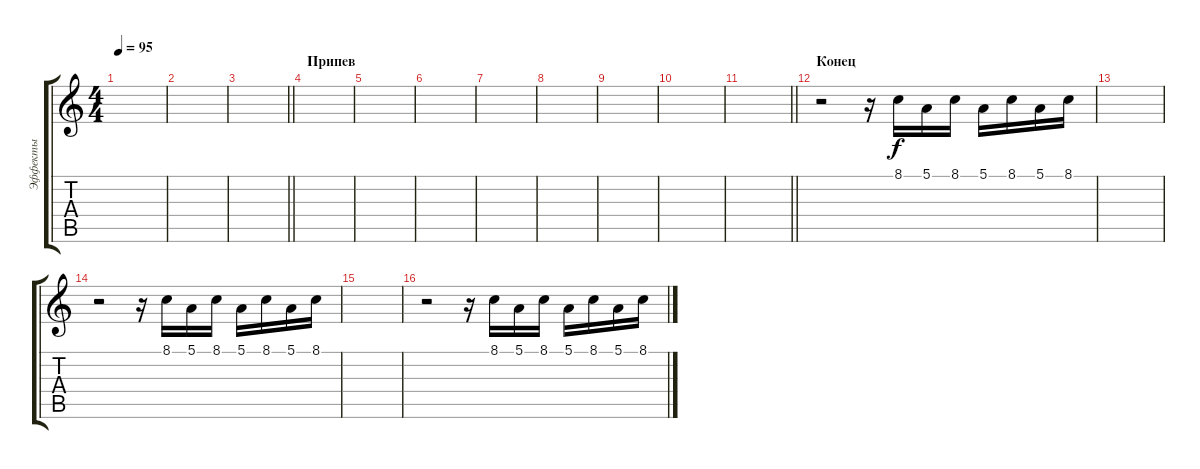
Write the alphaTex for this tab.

\track ("Эффекты" "Эффекты") {instrument recorder}
\staff {score tabs}
\tuning (E4 B3 G3 D3 A2 E2) {hide}
\ts (4 4)
\tempo 95
\clef g2
\ks c
|
|
\barLineRight lightlight
|
\section ("" "Припев")
|
|
|
|
|
|
|
\barLineRight lightlight
|
\section ("" "Конец")
r.2 r.16 8.1.16 5.1.16 8.1.16 5.1.16 8.1.16 5.1.16 8.1.16 |
|
r.2 r.16 8.1.16 5.1.16 8.1.16 5.1.16 8.1.16 5.1.16 8.1.16 |
|
r.2 r.16 8.1.16 5.1.16 8.1.16 5.1.16 8.1.16 5.1.16 8.1.16
